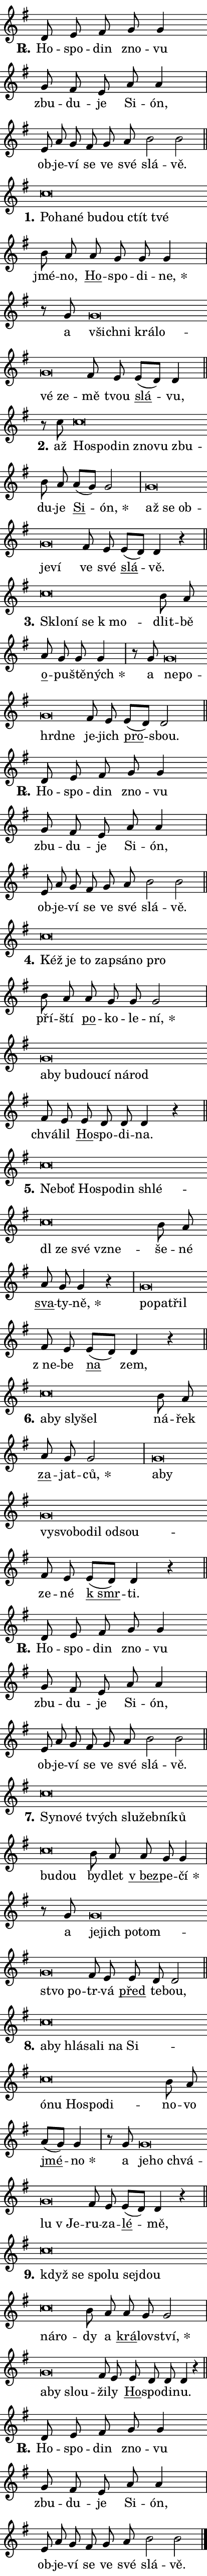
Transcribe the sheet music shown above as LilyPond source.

\version "2.22.1"
\header { tagline = "" }
\paper {
  indent = 0\cm
  top-margin = 0\cm
  right-margin = 0\cm
  bottom-margin = 0\cm
  left-margin = 0\cm
  paper-width = 7\cm
  page-breaking = #ly:one-page-breaking
  system-system-spacing.basic-distance = #11
  score-system-spacing.basic-distance = #11
  ragged-last = ##f
}


%% Author: Thomas Morley
%% https://lists.gnu.org/archive/html/lilypond-user/2020-05/msg00002.html
#(define (line-position grob)
"Returns position of @var[grob} in current system:
   @code{'start}, if at first time-step
   @code{'end}, if at last time-step
   @code{'middle} otherwise
"
  (let* ((col (ly:item-get-column grob))
         (ln (ly:grob-object col 'left-neighbor))
         (rn (ly:grob-object col 'right-neighbor))
         (col-to-check-left (if (ly:grob? ln) ln col))
         (col-to-check-right (if (ly:grob? rn) rn col))
         (break-dir-left
           (and
             (ly:grob-property col-to-check-left 'non-musical #f)
             (ly:item-break-dir col-to-check-left)))
         (break-dir-right
           (and
             (ly:grob-property col-to-check-right 'non-musical #f)
             (ly:item-break-dir col-to-check-right))))
        (cond ((eqv? 1 break-dir-left) 'start)
              ((eqv? -1 break-dir-right) 'end)
              (else 'middle))))

#(define (tranparent-at-line-position vctor)
  (lambda (grob)
  "Relying on @code{line-position} select the relevant enry from @var{vctor}.
Used to determine transparency,"
    (case (line-position grob)
      ((end) (not (vector-ref vctor 0)))
      ((middle) (not (vector-ref vctor 1)))
      ((start) (not (vector-ref vctor 2))))))

noteHeadBreakVisibility =
#(define-music-function (break-visibility)(vector?)
"Makes @code{NoteHead}s transparent relying on @var{break-visibility}"
#{
  \override NoteHead.transparent =
    #(tranparent-at-line-position break-visibility)
#})

#(define delete-ledgers-for-transparent-note-heads
  (lambda (grob)
    "Reads whether a @code{NoteHead} is transparent.
If so this @code{NoteHead} is removed from @code{'note-heads} from
@var{grob}, which is supposed to be @code{LedgerLineSpanner}.
As a result ledgers are not printed for this @code{NoteHead}"
    (let* ((nhds-array (ly:grob-object grob 'note-heads))
           (nhds-list
             (if (ly:grob-array? nhds-array)
                 (ly:grob-array->list nhds-array)
                 '()))
           ;; Relies on the transparent-property being done before
           ;; Staff.LedgerLineSpanner.after-line-breaking is executed.
           ;; This is fragile ...
           (to-keep
             (remove
               (lambda (nhd)
                 (ly:grob-property nhd 'transparent #f))
               nhds-list)))
      ;; TODO find a better method to iterate over grob-arrays, similiar
      ;; to filter/remove etc for lists
      ;; For now rebuilt from scratch
      (set! (ly:grob-object grob 'note-heads)  '())
      (for-each
        (lambda (nhd)
          (ly:pointer-group-interface::add-grob grob 'note-heads nhd))
        to-keep))))

hideNotes = {
  \noteHeadBreakVisibility #begin-of-line-visible
}
unHideNotes = {
  \noteHeadBreakVisibility #all-visible
}

% work-around for resetting accidentals
% https://lilypond.org/doc/v2.23/Documentation/notation/displaying-rhythms#unmetered-music
cadenzaMeasure = {
  \cadenzaOff
  \partial 1024 s1024
  \cadenzaOn
}

#(define-markup-command (accent layout props text) (markup?)
  "Underline accented syllable"
  (interpret-markup layout props
    #{\markup \override #'(offset . 4.3) \underline { #text }#}))

responsum = \markup \concat {
  "R" \hspace #-1.05 \path #0.1 #'((moveto 0 0.07) (lineto 0.9 0.8)) \hspace #0.05 "."
}

\layout {
    \context {
        \Staff
        \remove "Time_signature_engraver"
        \override LedgerLineSpanner.after-line-breaking = #delete-ledgers-for-transparent-note-heads
    }
    \context {
        \Voice {
            \override NoteHead.output-attributes = #'((class . "notehead"))
            \override Hairpin.height = #0.55
        }
    }
    \context {
        \Lyrics {
            \override StanzaNumber.output-attributes = #'((class . "stanzanumber"))
            \override LyricSpace.minimum-distance = #0.9
            \override LyricText.font-name = #"TeX Gyre Schola"
            \override LyricText.font-size = 1
            \override StanzaNumber.font-name = #"TeX Gyre Schola Bold"
            \override StanzaNumber.font-size = 1
        }
    }
}

% magnetic-lyrics.ily
%
%   written by
%     Jean Abou Samra <jean@abou-samra.fr>
%     Werner Lemberg <wl@gnu.org>
%
%   adapted by
%     Jiri Hon <jiri.hon@gmail.com>
%
% Version 2022-Apr-15

% https://www.mail-archive.com/lilypond-user@gnu.org/msg149350.html

#(define (Left_hyphen_pointer_engraver context)
   "Collect syllable-hyphen-syllable occurrences in lyrics and store
them in properties.  This engraver only looks to the left.  For
example, if the lyrics input is @code{foo -- bar}, it does the
following.

@itemize @bullet
@item
Set the @code{text} property of the @code{LyricHyphen} grob between
@q{foo} and @q{bar} to @code{foo}.

@item
Set the @code{left-hyphen} property of the @code{LyricText} grob with
text @q{foo} to the @code{LyricHyphen} grob between @q{foo} and
@q{bar}.
@end itemize

Use this auxiliary engraver in combination with the
@code{lyric-@/text::@/apply-@/magnetic-@/offset!} hook."
   (let ((hyphen #f)
         (text #f))
     (make-engraver
      (acknowledgers
       ((lyric-syllable-interface engraver grob source-engraver)
        (set! text grob)))
      (end-acknowledgers
       ((lyric-hyphen-interface engraver grob source-engraver)
        ;(when (not (grob::has-interface grob 'lyric-space-interface))
          (set! hyphen grob)));)
      ((stop-translation-timestep engraver)
       (when (and text hyphen)
         (ly:grob-set-object! text 'left-hyphen hyphen))
       (set! text #f)
       (set! hyphen #f)))))

#(define (lyric-text::apply-magnetic-offset! grob)
   "If the space between two syllables is less than the value in
property @code{LyricText@/.details@/.squash-threshold}, move the right
syllable to the left so that it gets concatenated with the left
syllable.

Use this function as a hook for
@code{LyricText@/.after-@/line-@/breaking} if the
@code{Left_@/hyphen_@/pointer_@/engraver} is active."
   (let ((hyphen (ly:grob-object grob 'left-hyphen #f)))
     (when hyphen
       (let ((left-text (ly:spanner-bound hyphen LEFT)))
         (when (grob::has-interface left-text 'lyric-syllable-interface)
           (let* ((common (ly:grob-common-refpoint grob left-text X))
                  (this-x-ext (ly:grob-extent grob common X))
                  (left-x-ext
                   (begin
                     ;; Trigger magnetism for left-text.
                     (ly:grob-property left-text 'after-line-breaking)
                     (ly:grob-extent left-text common X)))
                  ;; `delta` is the gap width between two syllables.
                  (delta (- (interval-start this-x-ext)
                            (interval-end left-x-ext)))
                  (details (ly:grob-property grob 'details))
                  (threshold (assoc-get 'squash-threshold details 0.2)))
             (when (< delta threshold)
               (let* (;; We have to manipulate the input text so that
                      ;; ligatures crossing syllable boundaries are not
                      ;; disabled.  For languages based on the Latin
                      ;; script this is essentially a beautification.
                      ;; However, for non-Western scripts it can be a
                      ;; necessity.
                      (lt (ly:grob-property left-text 'text))
                      (rt (ly:grob-property grob 'text))
                      (is-space (grob::has-interface hyphen 'lyric-space-interface))
                      (space (if is-space " " ""))
                      (space-markup (grob-interpret-markup grob " "))
                      (space-size (interval-length (ly:stencil-extent space-markup X)))
                      (extra-delta (if is-space space-size 0))
                      ;; Append new syllable.
                      (ltrt-space (if (and (string? lt) (string? rt))
                                (string-append lt space rt)
                                (make-concat-markup (list lt space rt))))
                      ;; Right-align `ltrt` to the right side.
                      (ltrt-space-markup (grob-interpret-markup
                               grob
                               (make-translate-markup
                                (cons (interval-length this-x-ext) 0)
                                (make-right-align-markup ltrt-space)))))
                 (begin
                   ;; Don't print `left-text`.
                   (ly:grob-set-property! left-text 'stencil #f)
                   ;; Set text and stencil (which holds all collected
                   ;; syllables so far) and shift it to the left.
                   (ly:grob-set-property! grob 'text ltrt-space)
                   (ly:grob-set-property! grob 'stencil ltrt-space-markup)
                   (ly:grob-translate-axis! grob (- (- delta extra-delta)) X))))))))))


#(define (lyric-hyphen::displace-bounds-first grob)
   ;; Make very sure this callback isn't triggered too early.
   (let ((left (ly:spanner-bound grob LEFT))
         (right (ly:spanner-bound grob RIGHT)))
     (ly:grob-property left 'after-line-breaking)
     (ly:grob-property right 'after-line-breaking)
     (ly:lyric-hyphen::print grob)))

squashThreshold = #0.4

\layout {
  \context {
    \Lyrics
    \consists #Left_hyphen_pointer_engraver
    \override LyricText.after-line-breaking =
      #lyric-text::apply-magnetic-offset!
    \override LyricHyphen.stencil = #lyric-hyphen::displace-bounds-first
    \override LyricText.details.squash-threshold = \squashThreshold
    \override LyricHyphen.minimum-distance = 0
    \override LyricHyphen.minimum-length = \squashThreshold
  }
}

squash = \override LyricText.details.squash-threshold = 9999
unSquash = \override LyricText.details.squash-threshold = \squashThreshold

left = \override LyricText.self-alignment-X = #LEFT
unLeft = \revert LyricText.self-alignment-X

starOffset = #(lambda (grob) 
                (let ((x_offset (ly:self-alignment-interface::aligned-on-x-parent grob)))
                  (if (= x_offset 0) 0 (+ x_offset 1.2))))

star = #(define-music-function (syllable)(string?)
"Append star separator at the end of a syllable"
#{
  \once \override LyricText.X-offset = #starOffset
  \lyricmode { \markup {
    #syllable
    \override #'((font-name . "TeX Gyre Schola Bold")) \hspace #0.2 \lower #0.65 \larger "*"
  } }
#})

starAccent = #(define-music-function (syllable)(string?)
"Append star separator at the end of a syllable and make accent"
#{
  \once \override LyricText.X-offset = #starOffset
  \lyricmode { \markup {
    \accent #syllable
    \override #'((font-name . "TeX Gyre Schola Bold")) \hspace #0.2 \lower #0.65 \larger "*"
  } }
#})

breath = #(define-music-function (syllable)(string?)
"Append breathing indicator at the end of a syllable"
#{
  \lyricmode { \markup { #syllable "+" } }
#})

optionalBreath = #(define-music-function (syllable)(string?)
"Append optional breathing indicator at the end of a syllable"
#{
  \lyricmode { \markup { #syllable "(+)" } }
#})


\score {
    <<
        \new Voice = "melody" { \cadenzaOn \key g \major \relative { d'8 e fis g g4 \bar "" g8 fis e a a4 \cadenzaMeasure \bar "|" e8 a g fis g a b2 b2 \cadenzaMeasure \bar "||" \break }
\relative { c''\breve*1/16 \hideNotes \breve*1/16 \bar "" \breve*1/16 \bar "" \breve*1/16 \bar "" \breve*1/16 \bar "" \breve*1/16 \breve*1/16 \bar "" \unHideNotes b8 a \bar "" a g g g4 \cadenzaMeasure \bar "|" r8 g8 g\breve*1/16 \hideNotes \breve*1/16 \bar "" \breve*1/16 \bar "" \breve*1/16 \bar "" \breve*1/16 \breve*1/16 \bar "" \unHideNotes fis8 e \bar "" e[( d)] d4 \cadenzaMeasure \bar "||" \break }
\relative { r8 c''8 c\breve*1/16 \hideNotes \breve*1/16 \bar "" \breve*1/16 \bar "" \breve*1/16 \bar "" \breve*1/16 \breve*1/16 \bar "" \unHideNotes b8 a \bar "" a[( g)] g2 \cadenzaMeasure \bar "|" g\breve*1/16 \hideNotes \breve*1/16 \bar "" \breve*1/16 \bar "" \breve*1/16 \breve*1/16 \bar "" \unHideNotes fis8 e \bar "" e[( d)] d4 r \cadenzaMeasure \bar "||" \break }
\relative { c''\breve*1/16 \hideNotes \breve*1/16 \bar "" \breve*1/16 \breve*1/16 \bar "" \unHideNotes b8 a \bar "" a g g g4 \cadenzaMeasure \bar "|" r8 g8 g\breve*1/16 \hideNotes \breve*1/16 \bar "" \breve*1/16 \breve*1/16 \bar "" \unHideNotes fis8 e \bar "" e[( d)] d2 \cadenzaMeasure \bar "||" \break }
\relative { d'8 e fis g g4 \bar "" g8 fis e a a4 \cadenzaMeasure \bar "|" e8 a g fis g a b2 b2 \cadenzaMeasure \bar "||" \break }
\relative { c''\breve*1/16 \hideNotes \breve*1/16 \bar "" \breve*1/16 \bar "" \breve*1/16 \bar "" \breve*1/16 \bar "" \breve*1/16 \breve*1/16 \bar "" \unHideNotes b8 a \bar "" a g g g2 \cadenzaMeasure \bar "|" g\breve*1/16 \hideNotes \breve*1/16 \bar "" \breve*1/16 \bar "" \breve*1/16 \bar "" \breve*1/16 \bar "" \breve*1/16 \breve*1/16 \bar "" \unHideNotes fis8 e \bar "" e d d d4 r \cadenzaMeasure \bar "||" \break }
\relative { c''\breve*1/16 \hideNotes \breve*1/16 \bar "" \breve*1/16 \bar "" \breve*1/16 \bar "" \breve*1/16 \bar "" \breve*1/16 \bar "" \breve*1/16 \bar "" \breve*1/16 \bar "" \breve*1/16 \breve*1/16 \bar "" \unHideNotes b8 a \bar "" a g g4 r \cadenzaMeasure \bar "|" g\breve*1/16 \hideNotes \breve*1/16 \breve*1/16 \bar "" \unHideNotes fis8 e \bar "" e[( d)] d4 r \cadenzaMeasure \bar "||" \break }
\relative { c''\breve*1/16 \hideNotes \breve*1/16 \bar "" \breve*1/16 \breve*1/16 \bar "" \unHideNotes b8 a \bar "" a g g2 \cadenzaMeasure \bar "|" g\breve*1/16 \hideNotes \breve*1/16 \bar "" \breve*1/16 \bar "" \breve*1/16 \bar "" \breve*1/16 \bar "" \breve*1/16 \bar "" \breve*1/16 \breve*1/16 \bar "" \unHideNotes fis8 e \bar "" e[( d)] d4 r \cadenzaMeasure \bar "||" \break }
\relative { d'8 e fis g g4 \bar "" g8 fis e a a4 \cadenzaMeasure \bar "|" e8 a g fis g a b2 b2 \cadenzaMeasure \bar "||" \break }
\relative { c''\breve*1/16 \hideNotes \breve*1/16 \bar "" \breve*1/16 \bar "" \breve*1/16 \bar "" \breve*1/16 \bar "" \breve*1/16 \bar "" \breve*1/16 \bar "" \breve*1/16 \bar "" \breve*1/16 \breve*1/16 \bar "" \unHideNotes b8 a \bar "" a g g4 \cadenzaMeasure \bar "|" r8 g8 g\breve*1/16 \hideNotes \breve*1/16 \bar "" \breve*1/16 \bar "" \breve*1/16 \bar "" \breve*1/16 \breve*1/16 \bar "" \unHideNotes fis8 e \bar "" e d d2 \cadenzaMeasure \bar "||" \break }
\relative { c''\breve*1/16 \hideNotes \breve*1/16 \bar "" \breve*1/16 \bar "" \breve*1/16 \bar "" \breve*1/16 \bar "" \breve*1/16 \bar "" \breve*1/16 \bar "" \breve*1/16 \bar "" \breve*1/16 \bar "" \breve*1/16 \bar "" \breve*1/16 \breve*1/16 \bar "" \unHideNotes b8 a \bar "" a[( g)] g4 \cadenzaMeasure \bar "|" r8 g8 g\breve*1/16 \hideNotes \breve*1/16 \bar "" \breve*1/16 \bar "" \breve*1/16 \breve*1/16 \bar "" \unHideNotes fis8 e \bar "" e[( d)] d4 r \cadenzaMeasure \bar "||" \break }
\relative { c''\breve*1/16 \hideNotes \breve*1/16 \bar "" \breve*1/16 \bar "" \breve*1/16 \bar "" \breve*1/16 \bar "" \breve*1/16 \bar "" \breve*1/16 \breve*1/16 \bar "" \unHideNotes b8 a \bar "" a g g2 \cadenzaMeasure \bar "|" g\breve*1/16 \hideNotes \breve*1/16 \breve*1/16 \bar "" \unHideNotes fis8 e \bar "" e d d d4 r \cadenzaMeasure \bar "||" \break }
\relative { d'8 e fis g g4 \bar "" g8 fis e a a4 \cadenzaMeasure \bar "|" e8 a g fis g a b2 b2 \cadenzaMeasure \bar "||" \break } \bar "|." }
        \new Lyrics \lyricsto "melody" { \lyricmode { \set stanza = \responsum
Ho -- spo -- din zno -- vu zbu -- du -- je Si -- ón, ob -- je -- ví se ve své slá -- vě.
\set stanza = "1."
\left Po -- \squash ha -- né bu -- dou ctít tvé \unLeft \unSquash jmé -- no, \markup \accent Ho -- spo -- di -- \star ne, a \left všich -- \squash ni krá -- lo -- vé ze -- \unLeft \unSquash mě tvou \markup \accent slá -- vu,
\set stanza = "2."
až \left Ho -- \squash spo -- din zno -- vu zbu -- \unLeft \unSquash du -- je \markup \accent Si -- \star ón, \left až \squash se ob -- je -- ví \unLeft \unSquash ve své \markup \accent slá -- vě.
\set stanza = "3."
\left Sklo -- \squash ní se "k mo" -- \unLeft \unSquash dlit -- bě \markup \accent o -- pu -- ště -- \star ných a \left ne -- \squash po -- hrd -- ne \unLeft \unSquash je -- jich \markup \accent pro -- sbou.
\set stanza = \responsum
Ho -- spo -- din zno -- vu zbu -- du -- je Si -- ón, ob -- je -- ví se ve své slá -- vě.
\set stanza = "4."
\left Kéž \squash je to za -- psá -- no pro \unLeft \unSquash pří -- ští \markup \accent po -- ko -- le -- \star ní, \left a -- \squash by bu -- dou -- cí ná -- rod \unLeft \unSquash chvá -- lil \markup \accent Ho -- spo -- di -- na.
\set stanza = "5."
\left Ne -- \squash boť Ho -- spo -- din shlé -- dl ze své vzne -- \unLeft \unSquash še -- né \markup \accent sva -- ty -- \star ně, \left po -- \squash pa -- třil \unLeft \unSquash "z ne" -- be \markup \accent na zem,
\set stanza = "6."
\left a -- \squash by sly -- šel \unLeft \unSquash ná -- řek \markup \accent za -- jat -- \star ců, \left a -- \squash by vy -- svo -- bo -- dil od -- sou -- \unLeft \unSquash ze -- né \markup \accent "k smr" -- ti.
\set stanza = \responsum
Ho -- spo -- din zno -- vu zbu -- du -- je Si -- ón, ob -- je -- ví se ve své slá -- vě.
\set stanza = "7."
\left Sy -- \squash no -- vé tvých slu -- žeb -- ní -- ků bu -- dou \unLeft \unSquash by -- dlet \markup \accent "v bez" -- pe -- \star čí a \left je -- \squash jich po -- tom -- stvo po -- \unLeft \unSquash tr -- vá \markup \accent před te -- bou,
\set stanza = "8."
\left a -- \squash by hlá -- sa -- li na Si -- ó -- nu Ho -- spo -- di -- \unLeft \unSquash no -- vo \markup \accent jmé -- \star no a \left je -- \squash ho chvá -- lu "v Je" -- \unLeft \unSquash ru -- za -- \markup \accent lé -- mě,
\set stanza = "9."
\left když \squash se spo -- lu sej -- dou ná -- ro -- \unLeft \unSquash dy a \markup \accent krá -- lov -- \star ství, \left a -- \squash by slou -- \unLeft \unSquash ži -- ly \markup \accent Ho -- spo -- di -- nu.
\set stanza = \responsum
Ho -- spo -- din zno -- vu zbu -- du -- je Si -- ón, ob -- je -- ví se ve své slá -- vě. } }
    >>
    \layout {}
}
